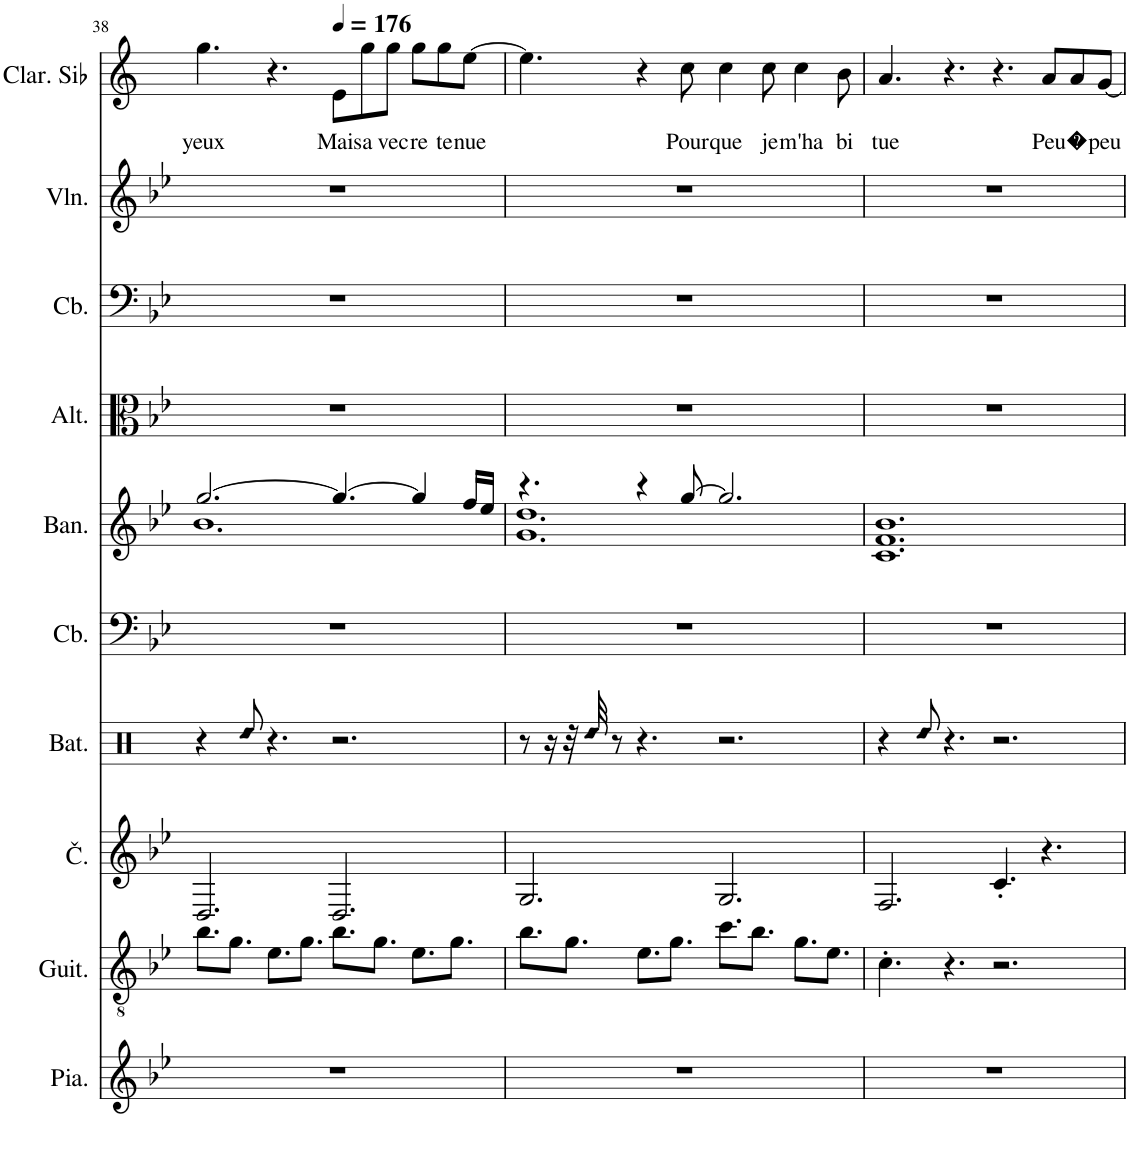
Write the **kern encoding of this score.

**kern	**kern	**kern	**kern	**kern	**kern	**kern	**kern	**kern	**kern	**text
*part10	*part9	*part8	*part7	*part6	*part5	*part4	*part3	*part2	*part1	*part1
*staff10	*staff9	*staff8	*staff7	*staff6	*staff5	*staff4	*staff3	*staff2	*staff1	*staff1
*I"Piano	*I"Guitare classique, Guitare	*I"Čelo, Basse ac�	*I"Batterie, Percu	*I"Contrebasse, Basse ac.	*I"Bandonéon, Synth�	*I"Alto, Viole	*I"Contrebasse, Basse	*I"Violon, Violon	*I"Clarinette en Sib	*
*I'Pia.	*I'Guit.	*	*I'Bat.	*I'Cb.	*I'Ban.	*I'Alt.	*I'Cb.	*I'Vln.	*I'Clar. Sib	*
!!LO:PB:g=z
*clefG2	*clefGv2	*clefG2	*clefX	*clefF4	*clefG2	*clefC3	*clefF4	*clefG2	*clefG2	*
*	*	*Trd14c24	*	*Trd7c12	*	*	*Trd7c12	*	*Trd1c2	*
*k[b-e-]	*k[b-e-]	*k[b-e-]	*k[]	*k[b-e-]	*k[b-e-]	*k[b-e-]	*k[b-e-]	*k[b-e-]	*k[]	*
*M12/8	*M12/8	*M12/8	*M12/8	*M12/8	*M12/8	*M12/8	*M12/8	*M12/8	*M12/8	*
=38	=38	=38	=38	=38	=38	=38	=38	=38	=38	=38
*	*	*	*	*	*^	*	*	*	*	*
!	!	!	!	!	!	!	!	!	!	!	!LO:LY:b
1.r	8.b-\L	2.D/	4r	1.r	[2.gg/	1.b-	1.r	1.r	1.r	4.gg\	yeux
.	8.g\J	.	.	.	.	.	.	.	.	.	.
!	!	!	!LO:N:head=diamond	!	!	!	!	!	!	!	!
.	.	.	8Rdd/	.	.	.	.	.	.	.	.
.	8.e-\L	.	4.r	.	.	.	.	.	.	4.r	.
.	8.g\J	.	.	.	.	.	.	.	.	.	.
*	*	*	*	*	*	*	*	*	*	*MM176	*
!	!	!	!	!	!	!	!	!	!	!	!LO:LY:b
.	8.b-\L	2.D/	2.r	.	4.gg/_	.	.	.	.	8e\L	Mais
!	!	!	!	!	!	!	!	!	!	!	!LO:LY:b
.	.	.	.	.	.	.	.	.	.	8gg\	a
.	8.g\J	.	.	.	.	.	.	.	.	.	.
!	!	!	!	!	!	!	!	!	!	!	!LO:LY:b
.	.	.	.	.	.	.	.	.	.	8gg\J	vec
!	!	!	!	!	!	!	!	!	!	!	!LO:LY:b
.	8.e-\L	.	.	.	4gg/]	.	.	.	.	8gg\L	re
!	!	!	!	!	!	!	!	!	!	!	!LO:LY:b
.	.	.	.	.	.	.	.	.	.	8gg\	te
.	8.g\J	.	.	.	.	.	.	.	.	.	.
!	!	!	!	!	!	!	!	!	!	!	!LO:LY:b
.	.	.	.	.	16ff/LL	.	.	.	.	[8ee\J	nue
.	.	.	.	.	16ee-/JJ	.	.	.	.	.	.
=39	=39	=39	=39	=39	=39	=39	=39	=39	=39	=39	=39
1.r	8.b-\L	2.G/	8r	1.r	4.r	1.g 1.dd	1.r	1.r	1.r	4.ee\]	.
.	.	.	16r	.	.	.	.	.	.	.	.
.	8.g\J	.	32r	.	.	.	.	.	.	.	.
!	!	!	!LO:N:head=diamond	!	!	!	!	!	!	!	!
.	.	.	32Rdd/	.	.	.	.	.	.	.	.
.	.	.	8r	.	.	.	.	.	.	.	.
.	8.e-\L	.	4.r	.	4r	.	.	.	.	4r	.
.	8.g\J	.	.	.	.	.	.	.	.	.	.
!	!	!	!	!	!	!	!	!	!	!	!LO:LY:b
.	.	.	.	.	[8gg/	.	.	.	.	8cc\	Pour
!	!	!	!	!	!	!	!	!	!	!	!LO:LY:b
.	8.cc\L	2.G/	2.r	.	2.gg/]	.	.	.	.	4cc\	que
.	8.b-\J	.	.	.	.	.	.	.	.	.	.
!	!	!	!	!	!	!	!	!	!	!	!LO:LY:b
.	.	.	.	.	.	.	.	.	.	8cc\	je
!	!	!	!	!	!	!	!	!	!	!	!LO:LY:b
.	8.g\L	.	.	.	.	.	.	.	.	4cc\	m'ha
.	8.e-\J	.	.	.	.	.	.	.	.	.	.
!	!	!	!	!	!	!	!	!	!	!	!LO:LY:b
.	.	.	.	.	.	.	.	.	.	8b\	bi
*	*	*	*	*	*v	*v	*	*	*	*	*
=40	=40	=40	=40	=40	=40	=40	=40	=40	=40	=40
!	!	!	!	!	!	!	!	!	!	!LO:LY:b
1.r	4.c'\	2.F/	4r	1.r	1.c 1.f 1.b-	1.r	1.r	1.r	4.a/	tue
!	!	!	!LO:N:head=diamond	!	!	!	!	!	!	!
.	.	.	8Rdd/	.	.	.	.	.	.	.
.	4.r	.	4.r	.	.	.	.	.	4.r	.
.	2.r	4.c'/	2.r	.	.	.	.	.	4.r	.
!	!	!	!	!	!	!	!	!	!	!LO:LY:b
.	.	4.r	.	.	.	.	.	.	8a/L	Peu
!	!	!	!	!	!	!	!	!	!	!LO:LY:b
.	.	.	.	.	.	.	.	.	8a/	�
!	!	!	!	!	!	!	!	!	!	!LO:LY:b
.	.	.	.	.	.	.	.	.	[8g/J	peu
=	=	=	=	=	=	=	=	=	=	=
*-	*-	*-	*-	*-	*-	*-	*-	*-	*-	*-
